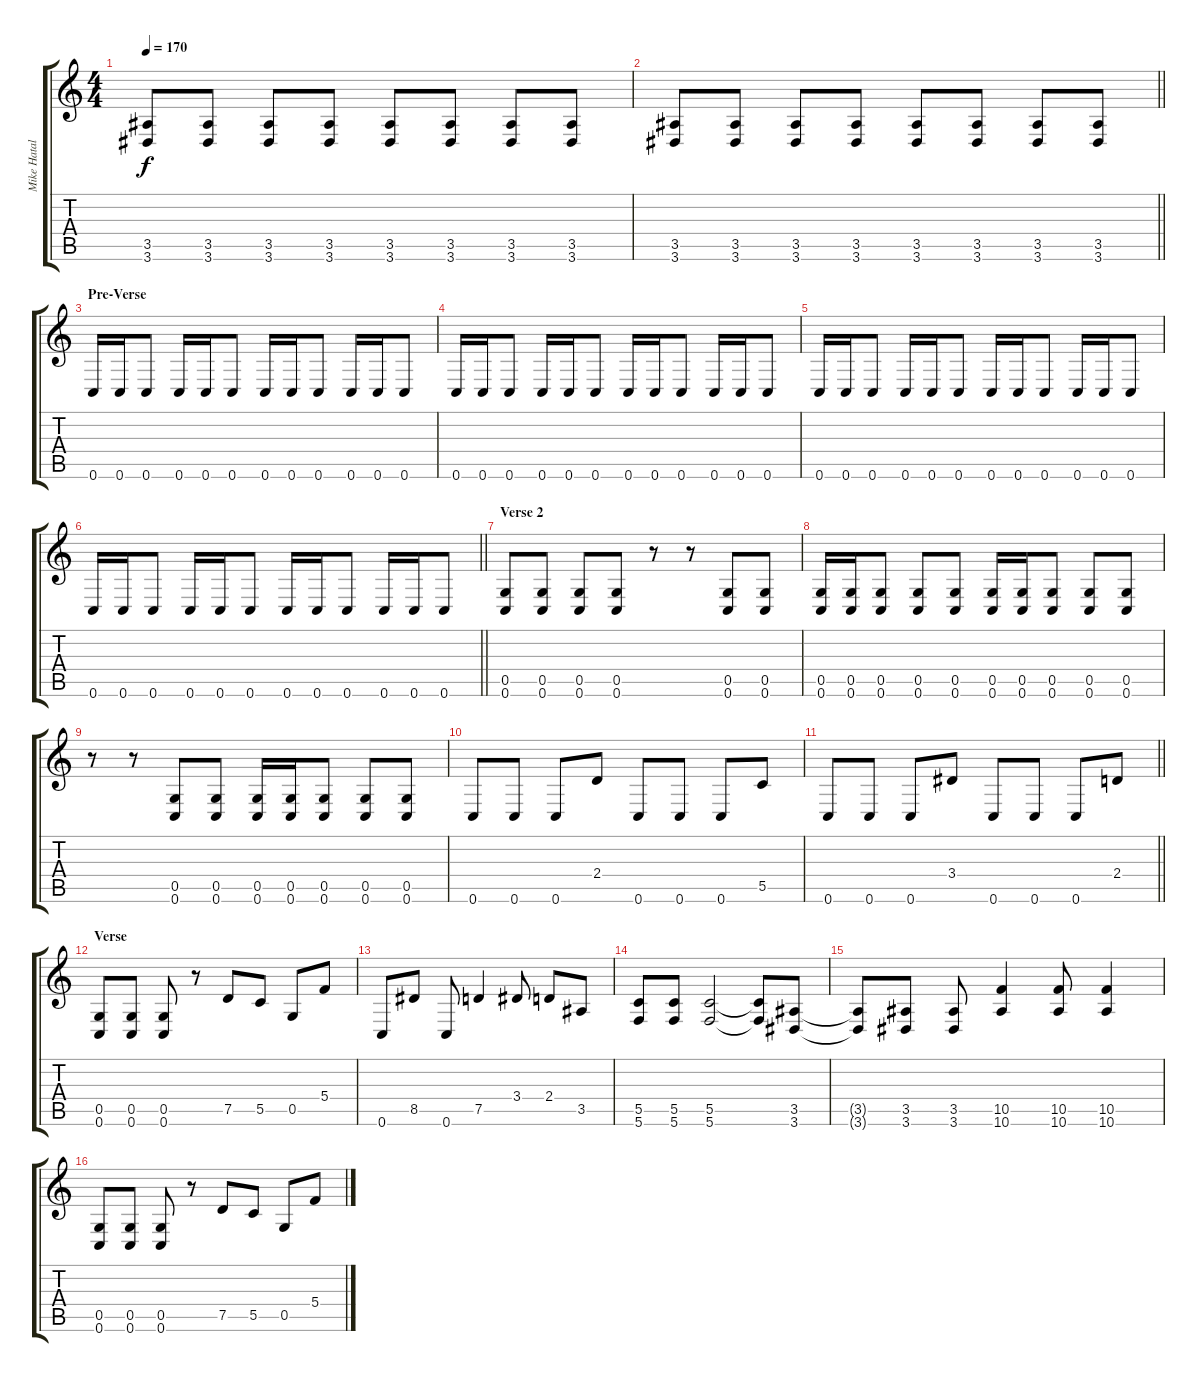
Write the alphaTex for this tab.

\track ("Mike Hatalak - Gtr.1" "Mike Hatal") {instrument distortionguitar}
\staff {score tabs}
\tuning (D4 A3 F3 C3 G2 C2) {hide}
\ts (4 4)
\tempo 170
\clef g2
\ks c
(3.5 3.6).8{dy f} (3.5 3.6).8 (3.5 3.6).8 (3.5 3.6).8 (3.5 3.6).8 (3.5 3.6).8 (3.5 3.6).8 (3.5 3.6).8 |
\barLineRight lightlight
(3.5 3.6).8 (3.5 3.6).8 (3.5 3.6).8 (3.5 3.6).8 (3.5 3.6).8 (3.5 3.6).8 (3.5 3.6).8 (3.5 3.6).8 |
\section ("" "Pre-Verse")
0.6.16 0.6.16 0.6.8 0.6.16 0.6.16 0.6.8 0.6.16 0.6.16 0.6.8 0.6.16 0.6.16 0.6.8 |
0.6.16 0.6.16 0.6.8 0.6.16 0.6.16 0.6.8 0.6.16 0.6.16 0.6.8 0.6.16 0.6.16 0.6.8 |
0.6.16 0.6.16 0.6.8 0.6.16 0.6.16 0.6.8 0.6.16 0.6.16 0.6.8 0.6.16 0.6.16 0.6.8 |
\barLineRight lightlight
0.6.16 0.6.16 0.6.8 0.6.16 0.6.16 0.6.8 0.6.16 0.6.16 0.6.8 0.6.16 0.6.16 0.6.8 |
\section ("" "Verse 2")
(0.5 0.6).8 (0.5 0.6).8 (0.5 0.6).8 (0.5 0.6).8 r.8 r.8 (0.5 0.6).8 (0.5 0.6).8 |
(0.5 0.6).16 (0.5 0.6).16 (0.5 0.6).8 (0.5 0.6).8 (0.5 0.6).8 (0.5 0.6).16 (0.5 0.6).16 (0.5 0.6).8 (0.5 0.6).8 (0.5 0.6).8 |
r.8 r.8 (0.5 0.6).8 (0.5 0.6).8 (0.5 0.6).16 (0.5 0.6).16 (0.5 0.6).8 (0.5 0.6).8 (0.5 0.6).8 |
0.6.8 0.6.8 0.6.8 2.4.8 0.6.8 0.6.8 0.6.8 5.5.8 |
\barLineRight lightlight
0.6.8 0.6.8 0.6.8 3.4.8 0.6.8 0.6.8 0.6.8 2.4.8 |
\section ("" "Verse")
(0.5 0.6).8 (0.5 0.6).8 (0.5 0.6).8 r.8 7.5.8 5.5.8 0.5.8 5.4.8 |
0.6.8 8.5.8 0.6.8 7.5.4 3.4.8 2.4.8 3.5.8 |
(5.5 5.6).8 (5.5 5.6).8 (5.5 5.6).2 (5.5{t} 5.6{t}).8 (3.5 3.6).8 |
(3.5{t} 3.6{t}).8 (3.5 3.6).8 (3.5 3.6).8 (10.5 10.6).4 (10.5 10.6).8 (10.5 10.6).4 |
(0.5 0.6).8 (0.5 0.6).8 (0.5 0.6).8 r.8 7.5.8 5.5.8 0.5.8 5.4.8
